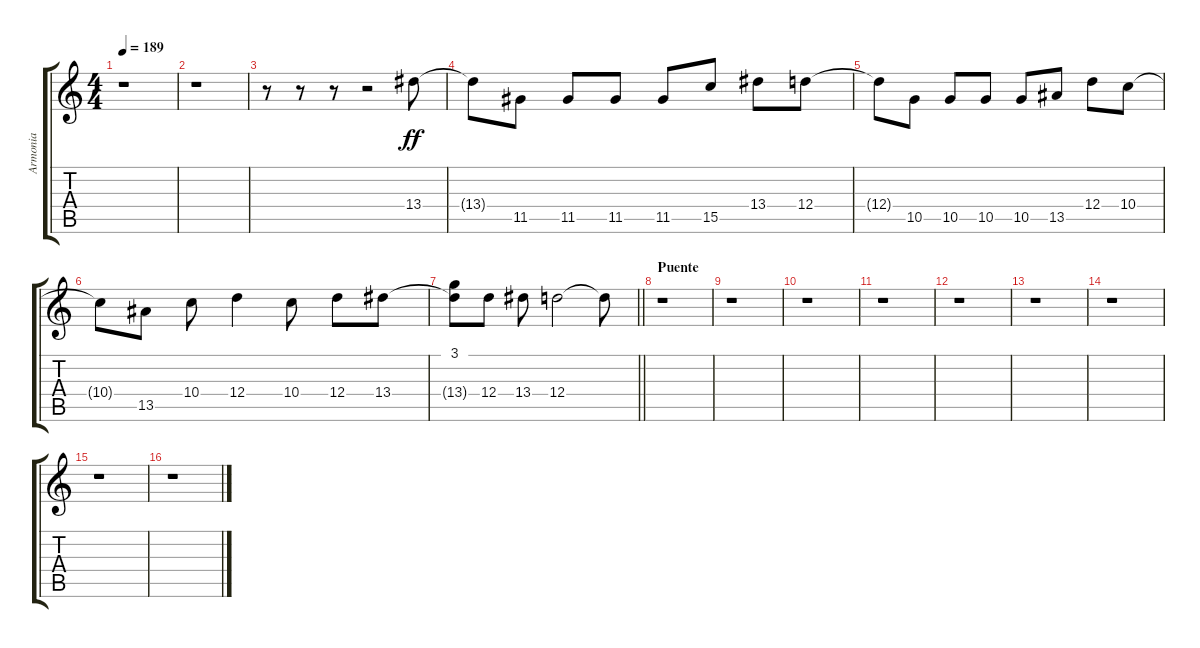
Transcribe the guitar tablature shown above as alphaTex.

\track ("Armonia" "Armonia") {instrument distortionguitar}
\staff {score tabs}
\tuning (E4 B3 G3 D3 A2 E2) {hide}
\ts (4 4)
\tempo 189
\clef g2
\ks c
r.1{dy ff} |
r.1 |
r.8 r.8 r.8 r.2 13.4.8 |
13.4{t}.8 11.5.8 11.5.8 11.5.8 11.5.8 15.5.8 13.4.8 12.4.8 |
12.4{t}.8 10.5.8 10.5.8 10.5.8 10.5.8 13.5.8 12.4.8 10.4.8 |
10.4{t}.8 13.5.8 10.4.8 12.4.4 10.4.8 12.4.8 13.4.8 |
\barLineRight lightlight
(3.1 13.4{t}).8 12.4.8 13.4.8 12.4.2 12.4{t}.8 |
\section ("" "Puente")
r.1 |
r.1 |
r.1 |
r.1 |
r.1 |
r.1 |
r.1 |
r.1 |
r.1
